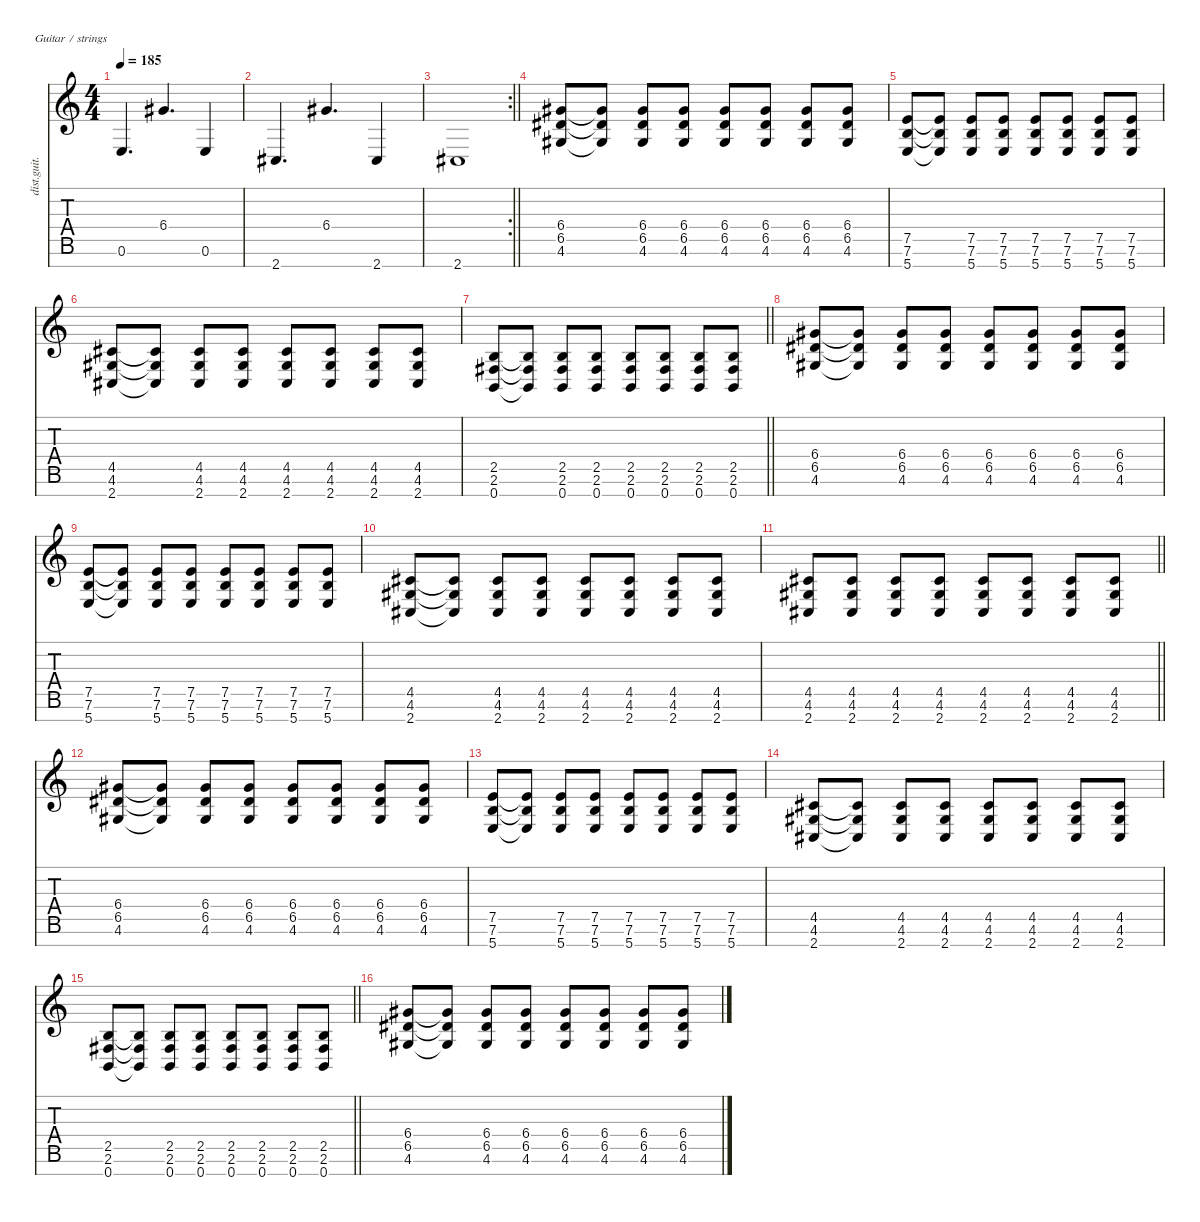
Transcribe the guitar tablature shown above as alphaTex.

\defaultSystemsLayout 4
\hideDynamics
\bracketExtendMode nobrackets
\track ("Guitar L - Petr" "dist.guit.") {instrument distortionguitar}
\staff {score tabs}
\tuning (E4 B3 G3 D3 A2 E2 B1)
\ts (4 4)
\tempo 185
\clef g2
\ks c
0.6.4{d dy f beam Up} 6.4{acc #}.4{d beam Up} 0.6.4{beam Up} |
2.7{acc #}.4{d beam Up} 6.4{acc #}.4{d beam Up} 2.7{acc #}.4{beam Up} |
\rc 2
\barLineRight lightlight
2.7{acc #}.1{beam Up} |
(6.4{acc #} 6.5{acc #} 4.6{acc #}).8{beam Up} (6.4{t acc #} 6.5{t acc #} 4.6{t acc #}).8{beam Up} (6.4{acc #} 6.5{acc #} 4.6{acc #}).8{beam Up} (6.4{acc #} 6.5{acc #} 4.6{acc #}).8{beam Up} (6.4{acc #} 6.5{acc #} 4.6{acc #}).8{beam Up} (6.4{acc #} 6.5{acc #} 4.6{acc #}).8{beam Up} (6.4{acc #} 6.5{acc #} 4.6{acc #}).8{beam Up} (6.4{acc #} 6.5{acc #} 4.6{acc #}).8{beam Up} |
(7.5 7.6 5.7).8{beam Up} (7.5{t} 7.6{t} 5.7{t}).8{beam Up} (7.5 7.6 5.7).8{beam Up} (7.5 7.6 5.7).8{beam Up} (7.5 7.6 5.7).8{beam Up} (7.5 7.6 5.7).8{beam Up} (7.5 7.6 5.7).8{beam Up} (7.5 7.6 5.7).8{beam Up} |
(4.5{acc #} 4.6{acc #} 2.7{acc #}).8{beam Up} (4.5{t acc #} 4.6{t acc #} 2.7{t acc #}).8{beam Up} (4.5{acc #} 4.6{acc #} 2.7{acc #}).8{beam Up} (4.5{acc #} 4.6{acc #} 2.7{acc #}).8{beam Up} (4.5{acc #} 4.6{acc #} 2.7{acc #}).8{beam Up} (4.5{acc #} 4.6{acc #} 2.7{acc #}).8{beam Up} (4.5{acc #} 4.6{acc #} 2.7{acc #}).8{beam Up} (4.5{acc #} 4.6{acc #} 2.7{acc #}).8{beam Up} |
\barLineRight lightlight
(2.5 2.6{acc #} 0.7).8{beam Up} (2.5{t} 2.6{t acc #} 0.7{t}).8{beam Up} (2.5 2.6{acc #} 0.7).8{beam Up} (2.5 2.6{acc #} 0.7).8{beam Up} (2.5 2.6{acc #} 0.7).8{beam Up} (2.5 2.6{acc #} 0.7).8{beam Up} (2.5 2.6{acc #} 0.7).8{beam Up} (2.5 2.6{acc #} 0.7).8{beam Up} |
(6.4{acc #} 6.5{acc #} 4.6{acc #}).8{beam Up} (6.4{t acc #} 6.5{t acc #} 4.6{t acc #}).8{beam Up} (6.4{acc #} 6.5{acc #} 4.6{acc #}).8{beam Up} (6.4{acc #} 6.5{acc #} 4.6{acc #}).8{beam Up} (6.4{acc #} 6.5{acc #} 4.6{acc #}).8{beam Up} (6.4{acc #} 6.5{acc #} 4.6{acc #}).8{beam Up} (6.4{acc #} 6.5{acc #} 4.6{acc #}).8{beam Up} (6.4{acc #} 6.5{acc #} 4.6{acc #}).8{beam Up} |
(7.5 7.6 5.7).8{beam Up} (7.5{t} 7.6{t} 5.7{t}).8{beam Up} (7.5 7.6 5.7).8{beam Up} (7.5 7.6 5.7).8{beam Up} (7.5 7.6 5.7).8{beam Up} (7.5 7.6 5.7).8{beam Up} (7.5 7.6 5.7).8{beam Up} (7.5 7.6 5.7).8{beam Up} |
(4.5{acc #} 4.6{acc #} 2.7{acc #}).8{beam Up} (4.5{t acc #} 4.6{t acc #} 2.7{t acc #}).8{beam Up} (4.5{acc #} 4.6{acc #} 2.7{acc #}).8{beam Up} (4.5{acc #} 4.6{acc #} 2.7{acc #}).8{beam Up} (4.5{acc #} 4.6{acc #} 2.7{acc #}).8{beam Up} (4.5{acc #} 4.6{acc #} 2.7{acc #}).8{beam Up} (4.5{acc #} 4.6{acc #} 2.7{acc #}).8{beam Up} (4.5{acc #} 4.6{acc #} 2.7{acc #}).8{beam Up} |
\barLineRight lightlight
(4.5{acc #} 4.6{acc #} 2.7{acc #}).8{beam Up} (4.5{acc #} 4.6{acc #} 2.7{acc #}).8{beam Up} (4.5{acc #} 4.6{acc #} 2.7{acc #}).8{beam Up} (4.5{acc #} 4.6{acc #} 2.7{acc #}).8{beam Up} (4.5{acc #} 4.6{acc #} 2.7{acc #}).8{beam Up} (4.5{acc #} 4.6{acc #} 2.7{acc #}).8{beam Up} (4.5{acc #} 4.6{acc #} 2.7{acc #}).8{beam Up} (4.5{acc #} 4.6{acc #} 2.7{acc #}).8{beam Up} |
(6.4{acc #} 6.5{acc #} 4.6{acc #}).8{beam Up} (6.4{t acc #} 6.5{t acc #} 4.6{t acc #}).8{beam Up} (6.4{acc #} 6.5{acc #} 4.6{acc #}).8{beam Up} (6.4{acc #} 6.5{acc #} 4.6{acc #}).8{beam Up} (6.4{acc #} 6.5{acc #} 4.6{acc #}).8{beam Up} (6.4{acc #} 6.5{acc #} 4.6{acc #}).8{beam Up} (6.4{acc #} 6.5{acc #} 4.6{acc #}).8{beam Up} (6.4{acc #} 6.5{acc #} 4.6{acc #}).8{beam Up} |
(7.5 7.6 5.7).8{beam Up} (7.5{t} 7.6{t} 5.7{t}).8{beam Up} (7.5 7.6 5.7).8{beam Up} (7.5 7.6 5.7).8{beam Up} (7.5 7.6 5.7).8{beam Up} (7.5 7.6 5.7).8{beam Up} (7.5 7.6 5.7).8{beam Up} (7.5 7.6 5.7).8{beam Up} |
(4.5{acc #} 4.6{acc #} 2.7{acc #}).8{beam Up} (4.5{t acc #} 4.6{t acc #} 2.7{t acc #}).8{beam Up} (4.5{acc #} 4.6{acc #} 2.7{acc #}).8{beam Up} (4.5{acc #} 4.6{acc #} 2.7{acc #}).8{beam Up} (4.5{acc #} 4.6{acc #} 2.7{acc #}).8{beam Up} (4.5{acc #} 4.6{acc #} 2.7{acc #}).8{beam Up} (4.5{acc #} 4.6{acc #} 2.7{acc #}).8{beam Up} (4.5{acc #} 4.6{acc #} 2.7{acc #}).8{beam Up} |
\barLineRight lightlight
(2.5 2.6{acc #} 0.7).8{beam Up} (2.5{t} 2.6{t acc #} 0.7{t}).8{beam Up} (2.5 2.6{acc #} 0.7).8{beam Up} (2.5 2.6{acc #} 0.7).8{beam Up} (2.5 2.6{acc #} 0.7).8{beam Up} (2.5 2.6{acc #} 0.7).8{beam Up} (2.5 2.6{acc #} 0.7).8{beam Up} (2.5 2.6{acc #} 0.7).8{beam Up} |
(6.4{acc #} 6.5{acc #} 4.6{acc #}).8{beam Up} (6.4{t acc #} 6.5{t acc #} 4.6{t acc #}).8{beam Up} (6.4{acc #} 6.5{acc #} 4.6{acc #}).8{beam Up} (6.4{acc #} 6.5{acc #} 4.6{acc #}).8{beam Up} (6.4{acc #} 6.5{acc #} 4.6{acc #}).8{beam Up} (6.4{acc #} 6.5{acc #} 4.6{acc #}).8{beam Up} (6.4{acc #} 6.5{acc #} 4.6{acc #}).8{beam Up} (6.4{acc #} 6.5{acc #} 4.6{acc #}).8{beam Up}
